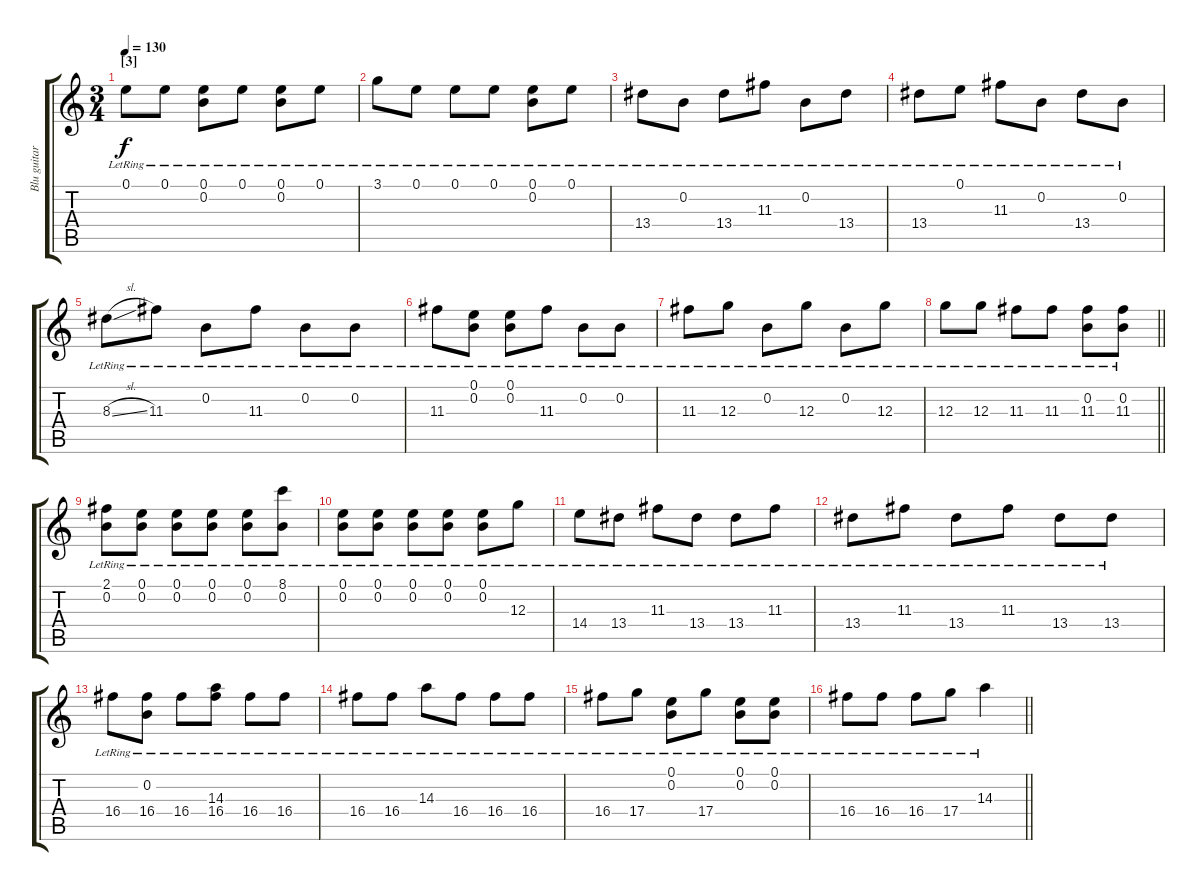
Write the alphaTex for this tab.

\track ("Blu guitar" "Blu guitar") {instrument overdrivenguitar}
\staff {score tabs}
\tuning (E4 B3 G3 D3 A2 E2) {hide}
\ts (3 4)
\section ("" "[3]")
\tempo 130
\clef g2
\ks c
0.1{lr}.8{dy f} 0.1{lr}.8 (0.1{lr} 0.2{lr}).8 0.1{lr}.8 (0.1{lr} 0.2{lr}).8 0.1{lr}.8 |
3.1{lr}.8 0.1{lr}.8 0.1{lr}.8 0.1{lr}.8 (0.1{lr} 0.2{lr}).8 0.1{lr}.8 |
13.4{lr}.8 0.2{lr}.8 13.4{lr}.8 11.3{lr}.8 0.2{lr}.8 13.4{lr}.8 |
13.4{lr}.8 0.1{lr}.8 11.3{lr}.8 0.2{lr}.8 13.4{lr}.8 0.2{lr}.8 |
8.3{sl lr}.8 11.3{lr}.8 0.2{lr}.8 11.3{lr}.8 0.2{lr}.8 0.2{lr}.8 |
11.3{lr}.8 (0.1{lr} 0.2{lr}).8 (0.1{lr} 0.2{lr}).8 11.3{lr}.8 0.2{lr}.8 0.2{lr}.8 |
11.3{lr}.8 12.3{lr}.8 0.2{lr}.8 12.3{lr}.8 0.2{lr}.8 12.3{lr}.8 |
\barLineRight lightlight
12.3{lr}.8 12.3{lr}.8 11.3{lr}.8 11.3{lr}.8 (0.2{lr} 11.3{lr}).8 (0.2{lr} 11.3{lr}).8 |
\section ("" "")
(2.1{lr} 0.2{lr}).8 (0.1{lr} 0.2{lr}).8 (0.1{lr} 0.2{lr}).8 (0.1{lr} 0.2{lr}).8 (0.1{lr} 0.2{lr}).8 (8.1{lr} 0.2{lr}).8 |
(0.1{lr} 0.2{lr}).8 (0.1{lr} 0.2{lr}).8 (0.1{lr} 0.2{lr}).8 (0.1{lr} 0.2{lr}).8 (0.1{lr} 0.2{lr}).8 12.3{lr}.8 |
14.4{lr}.8 13.4{lr}.8 11.3{lr}.8 13.4{lr}.8 13.4{lr}.8 11.3{lr}.8 |
13.4{lr}.8 11.3{lr}.8 13.4{lr}.8 11.3{lr}.8 13.4{lr}.8 13.4{lr}.8 |
16.4{lr}.8 (0.2{lr} 16.4{lr}).8 16.4{lr}.8 (14.3{lr} 16.4{lr}).8 16.4{lr}.8 16.4{lr}.8 |
16.4{lr}.8 16.4{lr}.8 14.3{lr}.8 16.4{lr}.8 16.4{lr}.8 16.4{lr}.8 |
16.4{lr}.8 17.4{lr}.8 (0.1{lr} 0.2{lr}).8 17.4{lr}.8 (0.1{lr} 0.2{lr}).8 (0.1{lr} 0.2{lr}).8 |
\barLineRight lightlight
16.4{lr}.8 16.4{lr}.8 16.4{lr}.8 17.4{lr}.8 14.3{lr}.4
